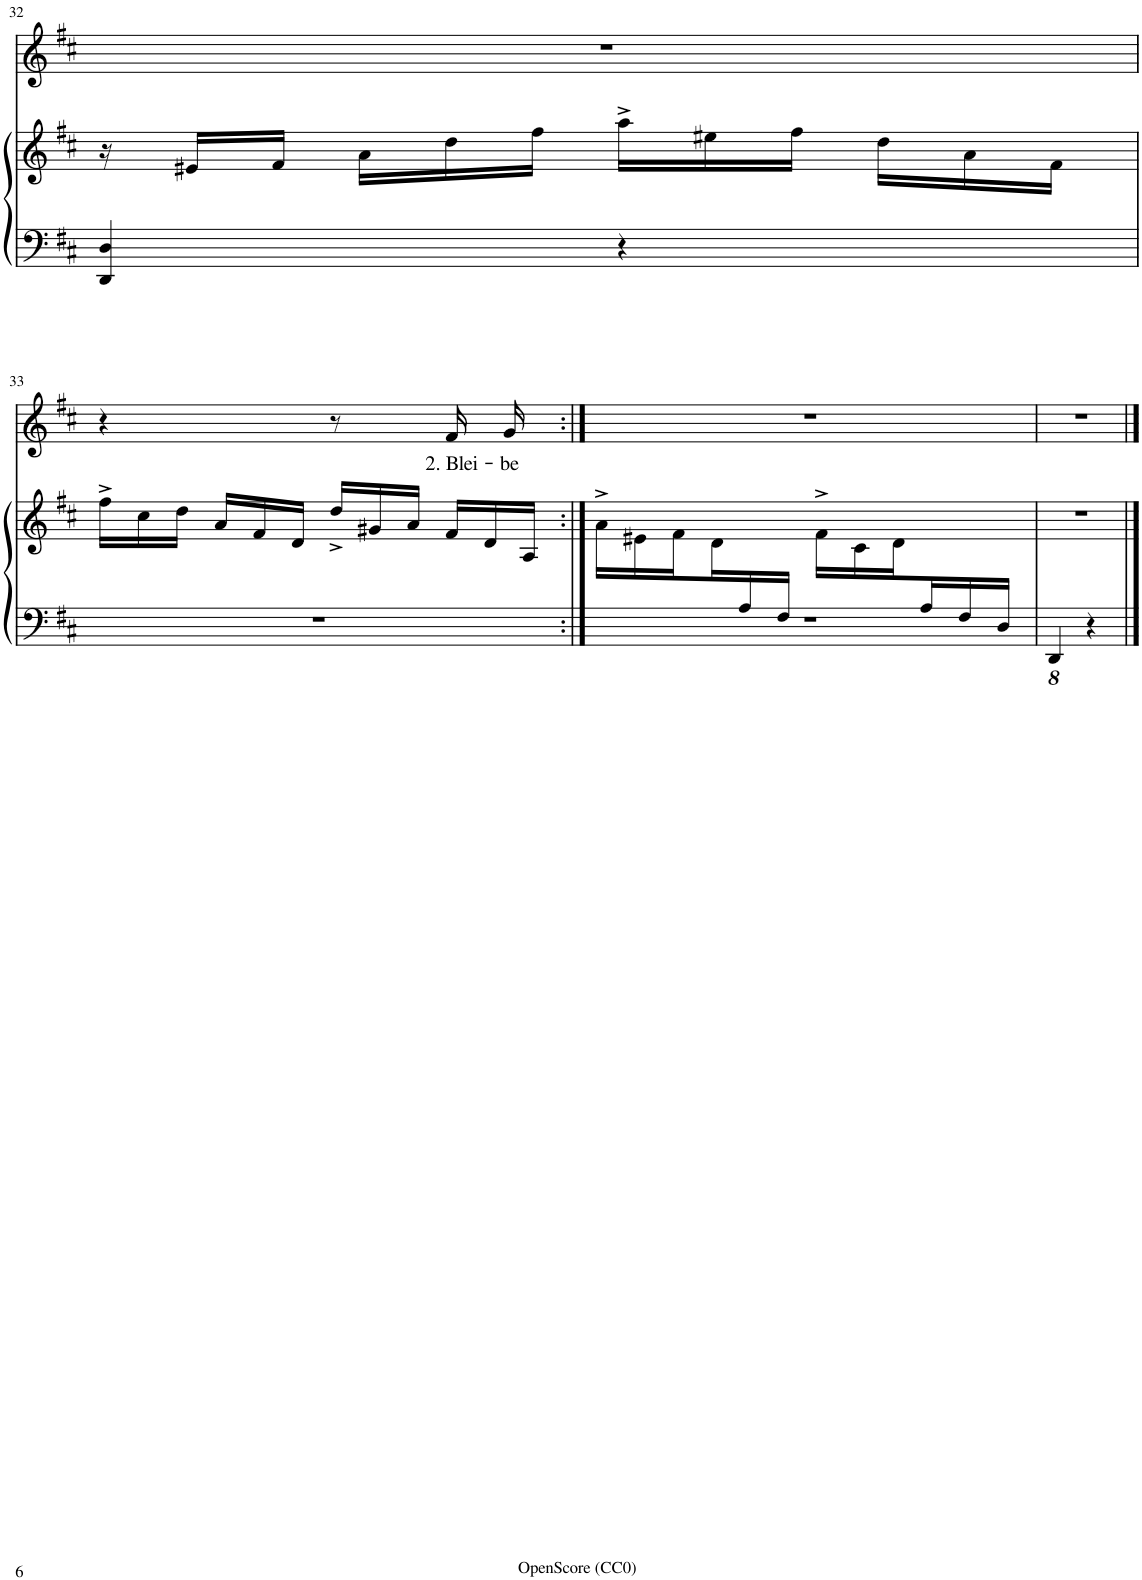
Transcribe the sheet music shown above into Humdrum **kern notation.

**kern	**kern	**kern	**text
*part2	*part2	*part1	*part1
*staff3	*staff2	*staff1	*staff1
*I"Piano	*	*I"Gesang Voice	*
*I'Pno	*	*	*
!!LO:PB:g=z
*clefF4	*clefG2	*clefG2	*
*k[f#c#]	*k[f#c#]	*k[f#c#]	*
*M4/8	*M4/8	*M4/8	*
=32	=32	=32	=32
4DD/ 4D/	24r	2r	.
.	24e#X/LL	.	.
.	24f#/JJ	.	.
*	*Xbrackettup	*	*
.	24a\LL	.	.
.	24dd\	.	.
.	24ff#\JJ	.	.
4r	24aa^\LL	.	.
.	24ee#X\	.	.
.	24ff#\JJ	.	.
.	24dd\LL	.	.
.	24a\	.	.
.	24f#\JJ	.	.
!!LO:LB:g=z
=33	=33	=33	=33
2r	24ff#^\LL	4r	.
.	24cc#\	.	.
.	24dd\JJ	.	.
.	24a/LL	.	.
.	24f#/	.	.
.	24d/JJ	.	.
.	24dd^/LL	8r	.
.	24g#X/	.	.
.	24a/JJ	.	.
!	!	!	!LO:LY:b
.	24f#/LL	16f#/LL	2. Blei-
.	24d/	.	.
!	!	!	!LO:LY:b
.	.	16g/JJ	-be
.	24A/JJ	.	.
=34:|!	=34:|!	=34:|!	=34:|!
*^	*	*	*
6ryy	2r	24a^\LL	2r	.
.	.	24e#X\	.	.
.	.	24f#\	.	.
.	.	24d\	.	.
24A/	.	12ryy	.	.
24F#/JJ	.	.	.	.
8ryy	.	24f#^\LL	.	.
.	.	24c#\	.	.
.	.	24d\	.	.
*Xbrackettup	*	*	*	*
24A/	.	8ryy	.	.
24F#/	.	.	.	.
24D/JJ	.	.	.	.
*v	*v	*	*	*
=35	=35	=35	=35
*8ba	*	*	*
4DDD/	2r	2r	.
*X8ba	*	*	*
4r	.	.	.
==	==	==	==
*-	*-	*-	*-
